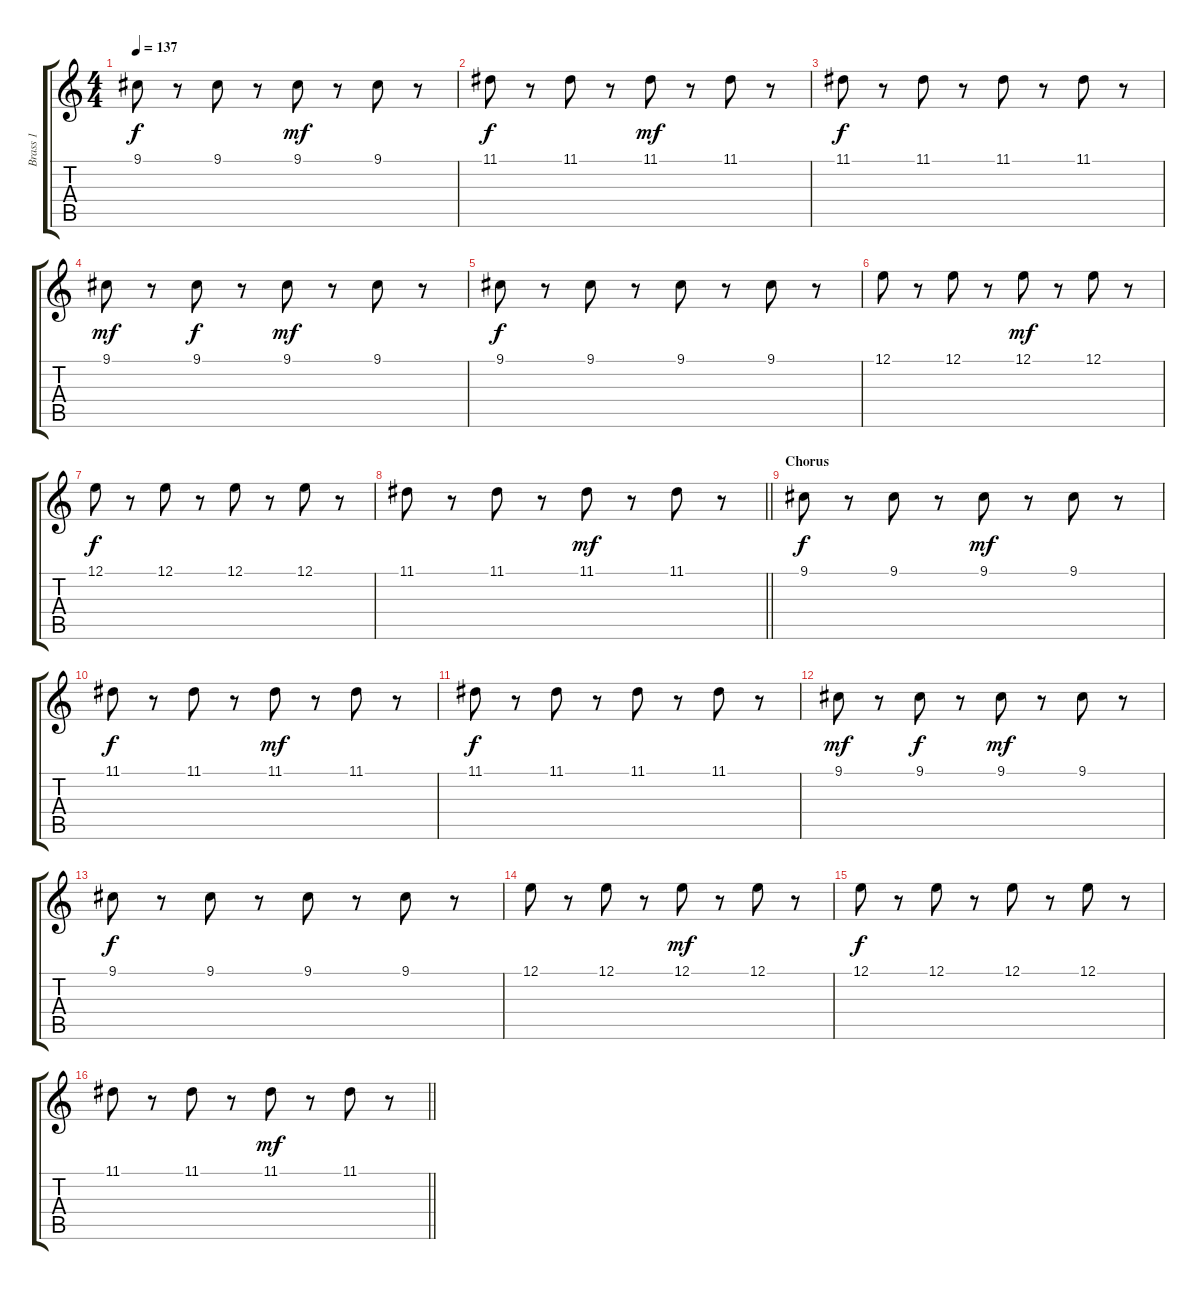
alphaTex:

\track ("Brass 1" "Brass 1") {instrument synthbrass1}
\staff {score tabs}
\tuning (E4 B3 G3 D3 A2 E2) {hide}
\ts (4 4)
\tempo 137
\clef g2
\ks c
9.1.8{dy f} r.8 9.1.8 r.8 9.1.8{dy mf} r.8 9.1.8 r.8 |
11.1.8{dy f} r.8 11.1.8 r.8 11.1.8{dy mf} r.8 11.1.8 r.8 |
11.1.8{dy f} r.8 11.1.8 r.8 11.1.8 r.8 11.1.8 r.8 |
9.1.8{dy mf} r.8 9.1.8{dy f} r.8 9.1.8{dy mf} r.8 9.1.8 r.8 |
9.1.8{dy f} r.8 9.1.8 r.8 9.1.8 r.8 9.1.8 r.8 |
12.1.8 r.8 12.1.8 r.8 12.1.8{dy mf} r.8 12.1.8 r.8 |
12.1.8{dy f} r.8 12.1.8 r.8 12.1.8 r.8 12.1.8 r.8 |
\barLineRight lightlight
11.1.8 r.8 11.1.8 r.8 11.1.8{dy mf} r.8 11.1.8 r.8 |
\section ("" "Chorus")
9.1.8{dy f} r.8 9.1.8 r.8 9.1.8{dy mf} r.8 9.1.8 r.8 |
11.1.8{dy f} r.8 11.1.8 r.8 11.1.8{dy mf} r.8 11.1.8 r.8 |
11.1.8{dy f} r.8 11.1.8 r.8 11.1.8 r.8 11.1.8 r.8 |
9.1.8{dy mf} r.8 9.1.8{dy f} r.8 9.1.8{dy mf} r.8 9.1.8 r.8 |
9.1.8{dy f} r.8 9.1.8 r.8 9.1.8 r.8 9.1.8 r.8 |
12.1.8 r.8 12.1.8 r.8 12.1.8{dy mf} r.8 12.1.8 r.8 |
12.1.8{dy f} r.8 12.1.8 r.8 12.1.8 r.8 12.1.8 r.8 |
\barLineRight lightlight
11.1.8 r.8 11.1.8 r.8 11.1.8{dy mf} r.8 11.1.8 r.8
